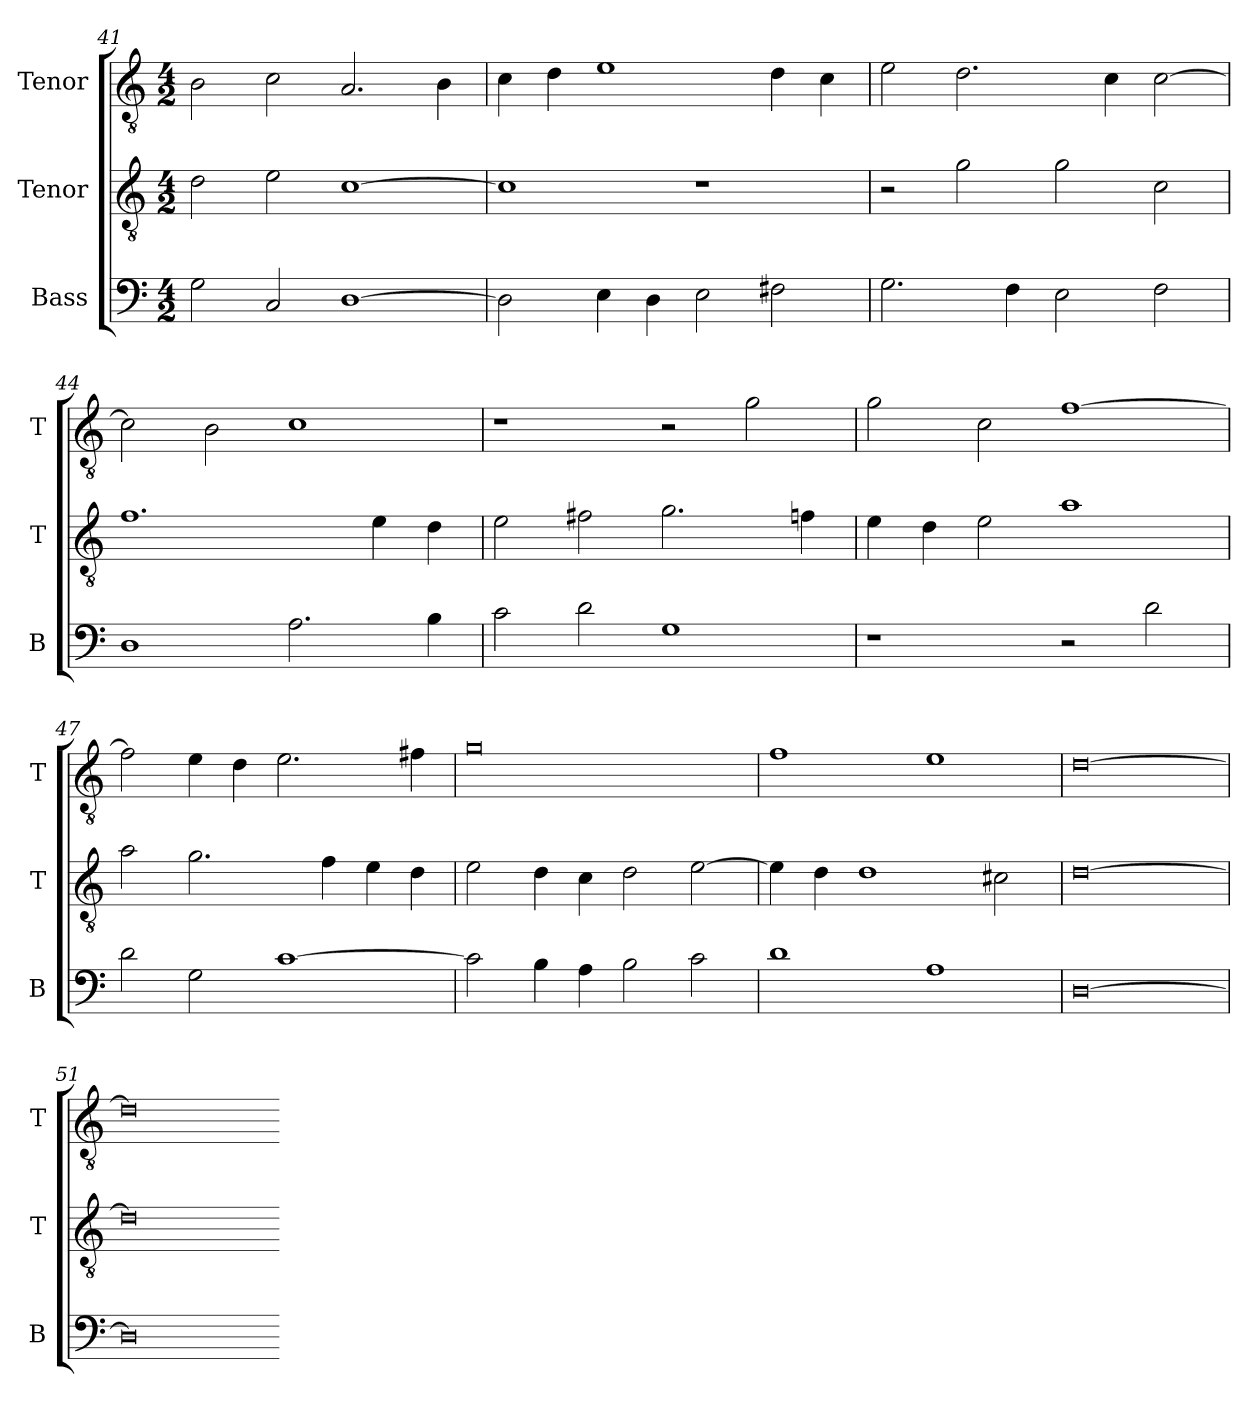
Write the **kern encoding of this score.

**kern	**kern	**kern
*part3	*part2	*part1
*staff3	*staff2	*staff1
*I"Bass	*I"Tenor	*I"Tenor
*I'B	*I'T	*I'T
*clefF4	*clefGv2	*clefGv2
*k[]	*k[]	*k[]
*G:mix	*G:mix	*G:mix
*M4/2	*M4/2	*M4/2
=41	=41	=41
2G	2d	2B
2C	2e	2c
[1D	[1c	2.A
.	.	4B
=42	=42	=42
2D]	1c]	4c
.	.	4d
4E	.	1e
4D	.	.
2E	1r	.
2F#X	.	4d
.	.	4c
=43	=43	=43
2.G	2r	2e
.	2g	2.d
4F	.	.
2E	2g	.
.	.	4c
2F	2c	[2c
=44	=44	=44
1D	1.f	2c]
.	.	2B
2.A	.	1c
.	4e	.
4B	4d	.
=45	=45	=45
2c	2e	1r
2d	2f#X	.
1G	2.g	2r
.	.	2g
.	4fn	.
=46	=46	=46
1r	4e	2g
.	4d	.
.	2e	2c
2r	1a	[1f
2d	.	.
=47	=47	=47
2d	2a	2f]
2G	2.g	4e
.	.	4d
[1c	.	2.e
.	4f	.
.	4e	.
.	4d	4f#X
=48	=48	=48
2c]	2e	0g
4B	4d	.
4A	4c	.
2B	2d	.
2c	[2e	.
=49	=49	=49
1d	4e]	1f
.	4d	.
.	1d	.
1A	.	1e
.	2c#X	.
=50	=50	=50
[0D	[0d	[0d
=51	=51	=51
0D]	0d]	0d]
=-	=-	=-
*-	*-	*-
